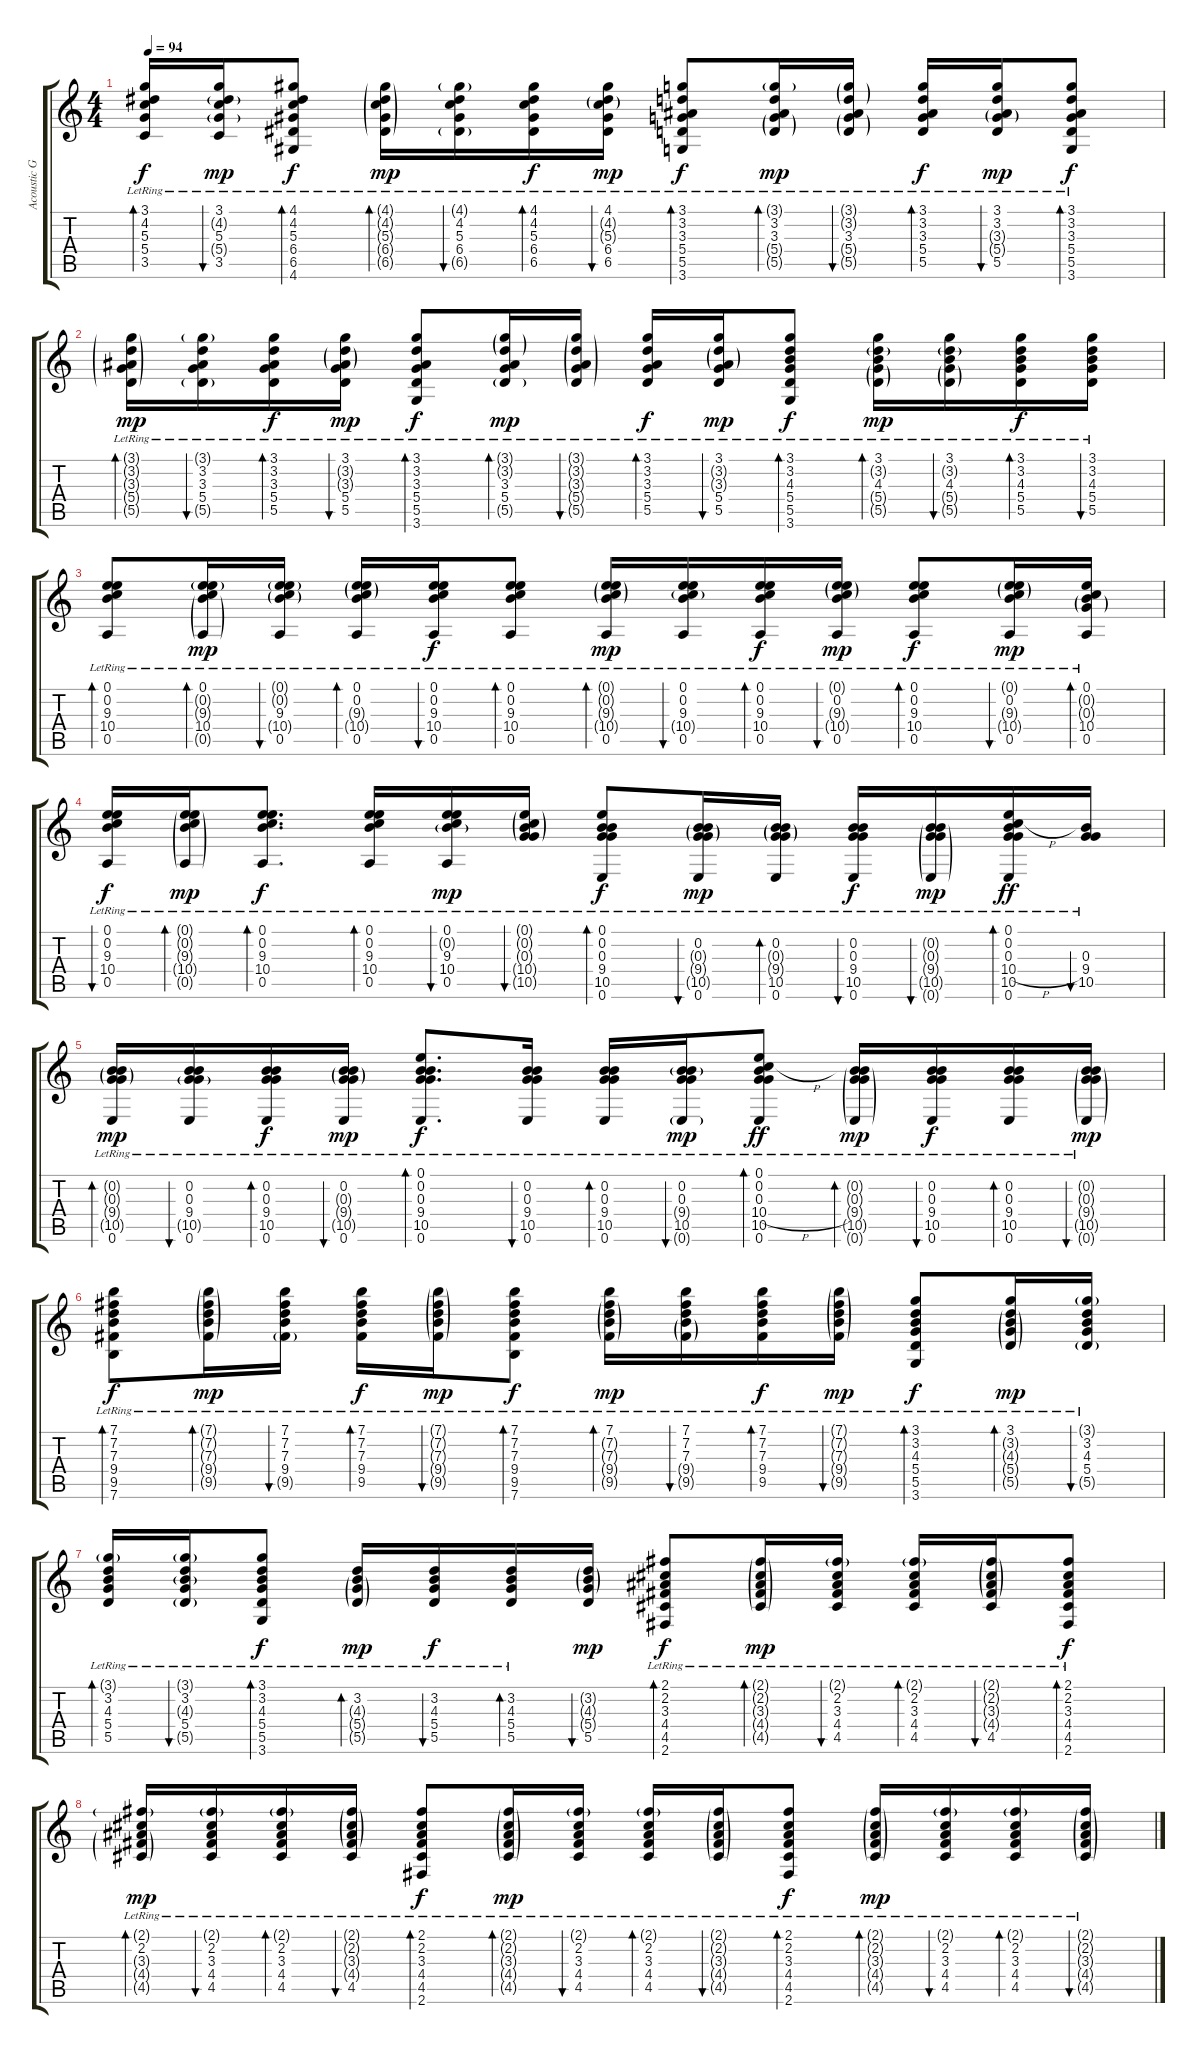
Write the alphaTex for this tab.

\track ("Acoustic Guitar" "Acoustic G") {instrument acousticguitarsteel}
\staff {score tabs}
\tuning (E4 B3 G3 D3 A2 E2) {hide}
\ts (4 4)
\tempo 94
\clef g2
\ks c
(3.1{lr} 4.2{lr} 5.3{lr} 5.4{lr} 3.5{lr}).16{bd 60 dy f} (3.1{lr} 4.2{g lr} 5.3{lr} 5.4{g lr} 3.5{lr}).16{bu 60 dy mp} (4.1{lr} 4.2 5.3{lr} 6.4{lr} 6.5{lr} 4.6{lr}).8{bd 60 dy f} (4.1{g lr} 4.2{g} 5.3{g lr} 6.4{g lr} 6.5{g lr}).16{bd 60 dy mp} (4.1{g lr} 4.2 5.3{lr} 6.4{lr} 6.5{g lr}).16{bu 60} (4.1{lr} 4.2 5.3{lr} 6.4{lr} 6.5{lr}).16{bd 60 dy f} (4.1{lr} 4.2{g} 5.3{g lr} 6.4{lr} 6.5{lr}).16{bu 60 dy mp} (3.1{lr} 3.2 3.3{lr} 5.4{lr} 5.5{lr} 3.6{lr}).8{bd 60 dy f} (3.1{g lr} 3.2 3.3{lr} 5.4{g lr} 5.5{g lr}).16{bd 60 dy mp} (3.1{g lr} 3.2{g} 3.3{lr} 5.4{g lr} 5.5{g lr}).16{bu 60} (3.1{lr} 3.2 3.3{lr} 5.4{lr} 5.5{lr}).16{bd 60 dy f} (3.1{lr} 3.2 3.3{g lr} 5.4{g lr} 5.5{lr}).16{bu 60 dy mp} (3.1{lr} 3.2 3.3{lr} 5.4{lr} 5.5{lr} 3.6{lr}).8{bd 60 dy f} |
(3.1{g lr} 3.2{g} 3.3{g lr} 5.4{g lr} 5.5{g lr}).16{bd 60 dy mp} (3.1{g lr} 3.2 3.3{lr} 5.4{lr} 5.5{g lr}).16{bu 60} (3.1{lr} 3.2 3.3{lr} 5.4{lr} 5.5{lr}).16{bd 60 dy f} (3.1{lr} 3.2{g} 3.3{g lr} 5.4{lr} 5.5{lr}).16{bu 60 dy mp} (3.1{lr} 3.2 3.3{lr} 5.4{lr} 5.5{lr} 3.6{lr}).8{bd 60 dy f} (3.1{g lr} 3.2{g} 3.3{lr} 5.4{lr} 5.5{g lr}).16{bd 60 dy mp} (3.1{g lr} 3.2{g} 3.3{g lr} 5.4{g lr} 5.5{g lr}).16{bu 60} (3.1{lr} 3.2 3.3{lr} 5.4{lr} 5.5{lr}).16{bd 60 dy f} (3.1{lr} 3.2{g} 3.3{g lr} 5.4{lr} 5.5{lr}).16{bu 60 dy mp} (3.1{lr} 3.2 4.3{lr} 5.4{lr} 5.5{lr} 3.6{lr}).8{bd 60 dy f} (3.1{lr} 3.2{g} 4.3{lr} 5.4{g lr} 5.5{g lr}).16{bd 60 dy mp} (3.1{lr} 3.2{g} 4.3{lr} 5.4{g lr} 5.5{g lr}).16{bu 60} (3.1{lr} 3.2{lr} 4.3{lr} 5.4{lr} 5.5{lr}).16{bd 60 dy f} (3.1{lr} 3.2{lr} 4.3{lr} 5.4{lr} 5.5{lr}).16{bu 60} |
(0.1{lr} 0.2{lr} 9.3{lr} 10.4{lr} 0.5{lr}).8{bd 60} (0.1{lr} 0.2{g lr} 9.3{g lr} 10.4{lr} 0.5{g lr}).16{bd 60 dy mp} (0.1{g lr} 0.2{g lr} 9.3{lr} 10.4{g lr} 0.5{lr}).16{bu 60} (0.1{lr} 0.2{lr} 9.3{g lr} 10.4{g lr} 0.5{lr}).16{bd 60} (0.1{lr} 0.2{lr} 9.3{lr} 10.4{lr} 0.5{lr}).16{bu 60 dy f} (0.1{lr} 0.2{lr} 9.3{lr} 10.4{lr} 0.5{lr}).8{bd 60} (0.1{g lr} 0.2{g lr} 9.3{g lr} 10.4{g lr} 0.5{lr}).16{bd 60 dy mp} (0.1{lr} 0.2{lr} 9.3{lr} 10.4{g lr} 0.5{lr}).16{bu 60} (0.1{lr} 0.2{lr} 9.3{lr} 10.4{lr} 0.5{lr}).16{bd 60 dy f} (0.1{g lr} 0.2{lr} 9.3{g lr} 10.4{g lr} 0.5{lr}).16{bu 60 dy mp} (0.1{lr} 0.2{lr} 9.3{lr} 10.4{lr} 0.5{lr}).8{bd 60 dy f} (0.1{g lr} 0.2{lr} 9.3{g lr} 10.4{g lr} 0.5{lr}).16{bu 60 dy mp} (0.1{lr} 0.2{g lr} 0.3{g lr} 10.4{lr} 0.5{lr}).16{bd 60} |
(0.1{lr} 0.2{lr} 9.3{lr} 10.4 0.5{lr}).16{bu 60 dy f} (0.1{g lr} 0.2{g lr} 9.3{g lr} 10.4{g lr} 0.5{g lr}).16{bd 60 dy mp} (0.1{lr} 0.2{lr} 9.3{lr} 10.4{lr} 0.5{lr}).8{d bd 60 dy f} (0.1{lr} 0.2{lr} 9.3{lr} 10.4{lr} 0.5{lr}).16{bd 60} (0.1{lr} 0.2{g lr} 9.3{lr} 10.4{lr} 0.5{lr}).16{bu 60 dy mp} (0.1{g lr} 0.2{g lr} 0.3{g lr} 10.4{g lr} 10.5{g lr}).16{bu 60} (0.1{lr} 0.2{lr} 0.3{lr} 9.4{lr} 10.5{lr} 0.6{lr}).8{bd 60 dy f} (0.2{lr} 0.3{g lr} 9.4{g lr} 10.5{g lr} 0.6{lr}).16{bu 60 dy mp} (0.2{lr} 0.3{g lr} 9.4{g lr} 10.5{lr} 0.6{lr}).16{bd 60} (0.2{lr} 0.3{lr} 9.4{lr} 10.5{lr} 0.6{lr}).16{bu 60 dy f} (0.2{g lr} 0.3{g lr} 9.4{g lr} 10.5{g lr} 0.6{g lr}).16{bu 60 dy mp} (0.1{lr} 0.2{lr} 0.3{lr} 10.4{h} 10.5{lr} 0.6{lr}).16{bd 60 dy ff} (0.3{lr} 9.4{lr} 10.5{lr}).16{bu 60} |
(0.2{g lr} 0.3{g lr} 9.4{g lr} 10.5{g lr} 0.6{lr}).16{bd 60 dy mp} (0.2{lr} 0.3{lr} 9.4{lr} 10.5{g lr} 0.6{lr}).16{bu 60} (0.2{lr} 0.3{lr} 9.4{lr} 10.5{lr} 0.6{lr}).16{bd 60 dy f} (0.2{lr} 0.3{g lr} 9.4{g lr} 10.5{g lr} 0.6{lr}).16{bu 60 dy mp} (0.1{lr} 0.2{lr} 0.3{lr} 9.4{lr} 10.5{lr} 0.6{lr}).8{d bd 60 dy f} (0.2{lr} 0.3{lr} 9.4{lr} 10.5{lr} 0.6{lr}).16{bu 60} (0.2{lr} 0.3{lr} 9.4{lr} 10.5{lr} 0.6{lr}).16{bd 60} (0.2 0.3 9.4{g lr} 10.5{lr} 0.6{g lr}).16{bu 60 dy mp} (0.1{lr} 0.2{lr} 0.3{lr} 10.4{h} 10.5{lr} 0.6{lr}).8{bd 60 dy ff} (0.2{g lr} 0.3{g lr} 9.4{g lr} 10.5{g lr} 0.6{g lr}).16{bd 60 dy mp} (0.2{lr} 0.3{lr} 9.4{lr} 10.5{lr} 0.6{lr}).16{bu 60 dy f} (0.2{lr} 0.3{lr} 9.4{lr} 10.5{lr} 0.6{lr}).16{bd 60} (0.2{g lr} 0.3{g lr} 9.4{g lr} 10.5{g lr} 0.6{g lr}).16{bu 60 dy mp} |
(7.1{lr} 7.2{lr} 7.3{lr} 9.4{lr} 9.5{lr} 7.6{lr}).8{bd 60 dy f} (7.1{g lr} 7.2{g lr} 7.3{g lr} 9.4{g lr} 9.5{g lr}).16{bd 60 dy mp} (7.1{lr} 7.2{lr} 7.3{lr} 9.4{lr} 9.5{g lr}).16{bu 60} (7.1{lr} 7.2{lr} 7.3{lr} 9.4{lr} 9.5{lr}).16{bd 60 dy f} (7.1{g lr} 7.2{g lr} 7.3{g lr} 9.4{g lr} 9.5{g lr}).16{bu 60 dy mp} (7.1{lr} 7.2{lr} 7.3{lr} 9.4{lr} 9.5{lr} 7.6{lr}).8{bd 60 dy f} (7.1{lr} 7.2{g lr} 7.3{g lr} 9.4{g lr} 9.5{g lr}).16{bd 60 dy mp} (7.1{lr} 7.2{lr} 7.3{lr} 9.4{g lr} 9.5{g lr}).16{bu 60} (7.1{lr} 7.2{lr} 7.3{lr} 9.4{lr} 9.5{lr}).16{bd 60 dy f} (7.1{g lr} 7.2{g lr} 7.3{g lr} 9.4{g lr} 9.5{g lr}).16{bu 60 dy mp} (3.1{lr} 3.2{lr} 4.3{lr} 5.4{lr} 5.5{lr} 3.6{lr}).8{bd 60 dy f} (3.1{lr} 3.2{g lr} 4.3{g lr} 5.4{g lr} 5.5{g lr}).16{bd 60 dy mp} (3.1{g lr} 3.2{lr} 4.3{lr} 5.4{lr} 5.5{g lr}).16{bu 60} |
(3.1{g lr} 3.2{lr} 4.3{lr} 5.4{lr} 5.5{lr}).16{bd 60} (3.1{g lr} 3.2{lr} 4.3{g lr} 5.4{lr} 5.5{g lr}).16{bu 60} (3.1{lr} 3.2{lr} 4.3{lr} 5.4{lr} 5.5{lr} 3.6{lr}).8{bd 60 dy f} (3.2{lr} 4.3{g} 5.4{g} 5.5{g}).16{bd 60 dy mp} (3.2{lr} 4.3 5.4 5.5).16{bu 60 dy f} (3.2{lr} 4.3 5.4 5.5).16{bd 60} (3.2{g} 4.3{g} 5.4{g} 5.5).16{bu 60 dy mp} (2.1{lr} 2.2{lr} 3.3{lr} 4.4{lr} 4.5{lr} 2.6{lr}).8{bd 60 dy f} (2.1{g lr} 2.2{g lr} 3.3{g lr} 4.4{g lr} 4.5{g lr}).16{bd 60 dy mp} (2.1{g lr} 2.2{lr} 3.3{lr} 4.4{lr} 4.5{lr}).16{bu 60} (2.1{g lr} 2.2{lr} 3.3{lr} 4.4{lr} 4.5{lr}).16{bd 60} (2.1{g lr} 2.2{g lr} 3.3{g lr} 4.4{g lr} 4.5{lr}).16{bu 60} (2.1{lr} 2.2{lr} 3.3{lr} 4.4{lr} 4.5{lr} 2.6{lr}).8{bd 60 dy f} |
(2.1{g lr} 2.2{lr} 3.3{g lr} 4.4{g lr} 4.5{g lr}).16{bd 60 dy mp} (2.1{g lr} 2.2{lr} 3.3{lr} 4.4{lr} 4.5{lr}).16{bu 60} (2.1{g lr} 2.2{lr} 3.3{lr} 4.4{lr} 4.5{lr}).16{bd 60} (2.1{g lr} 2.2{g lr} 3.3{g lr} 4.4{g lr} 4.5{lr}).16{bu 60} (2.1{lr} 2.2{lr} 3.3{lr} 4.4{lr} 4.5{lr} 2.6{lr}).8{bd 60 dy f} (2.1{g lr} 2.2{g lr} 3.3{g lr} 4.4{g lr} 4.5{g lr}).16{bd 60 dy mp} (2.1{g lr} 2.2{lr} 3.3{lr} 4.4{lr} 4.5{lr}).16{bu 60} (2.1{g lr} 2.2{lr} 3.3{lr} 4.4{lr} 4.5{lr}).16{bd 60} (2.1{g lr} 2.2{g lr} 3.3{g lr} 4.4{g lr} 4.5{g lr}).16{bu 60} (2.1{lr} 2.2{lr} 3.3{lr} 4.4{lr} 4.5{lr} 2.6{lr}).8{bd 60 dy f} (2.1{g lr} 2.2{g lr} 3.3{g lr} 4.4{g lr} 4.5{g lr}).16{bd 60 dy mp} (2.1{g lr} 2.2{lr} 3.3{lr} 4.4{lr} 4.5{lr}).16{bu 60} (2.1{g lr} 2.2{lr} 3.3{lr} 4.4{lr} 4.5{lr}).16{bd 60} (2.1{g lr} 2.2{g lr} 3.3{g lr} 4.4{g lr} 4.5{g lr}).16{bu 60}
